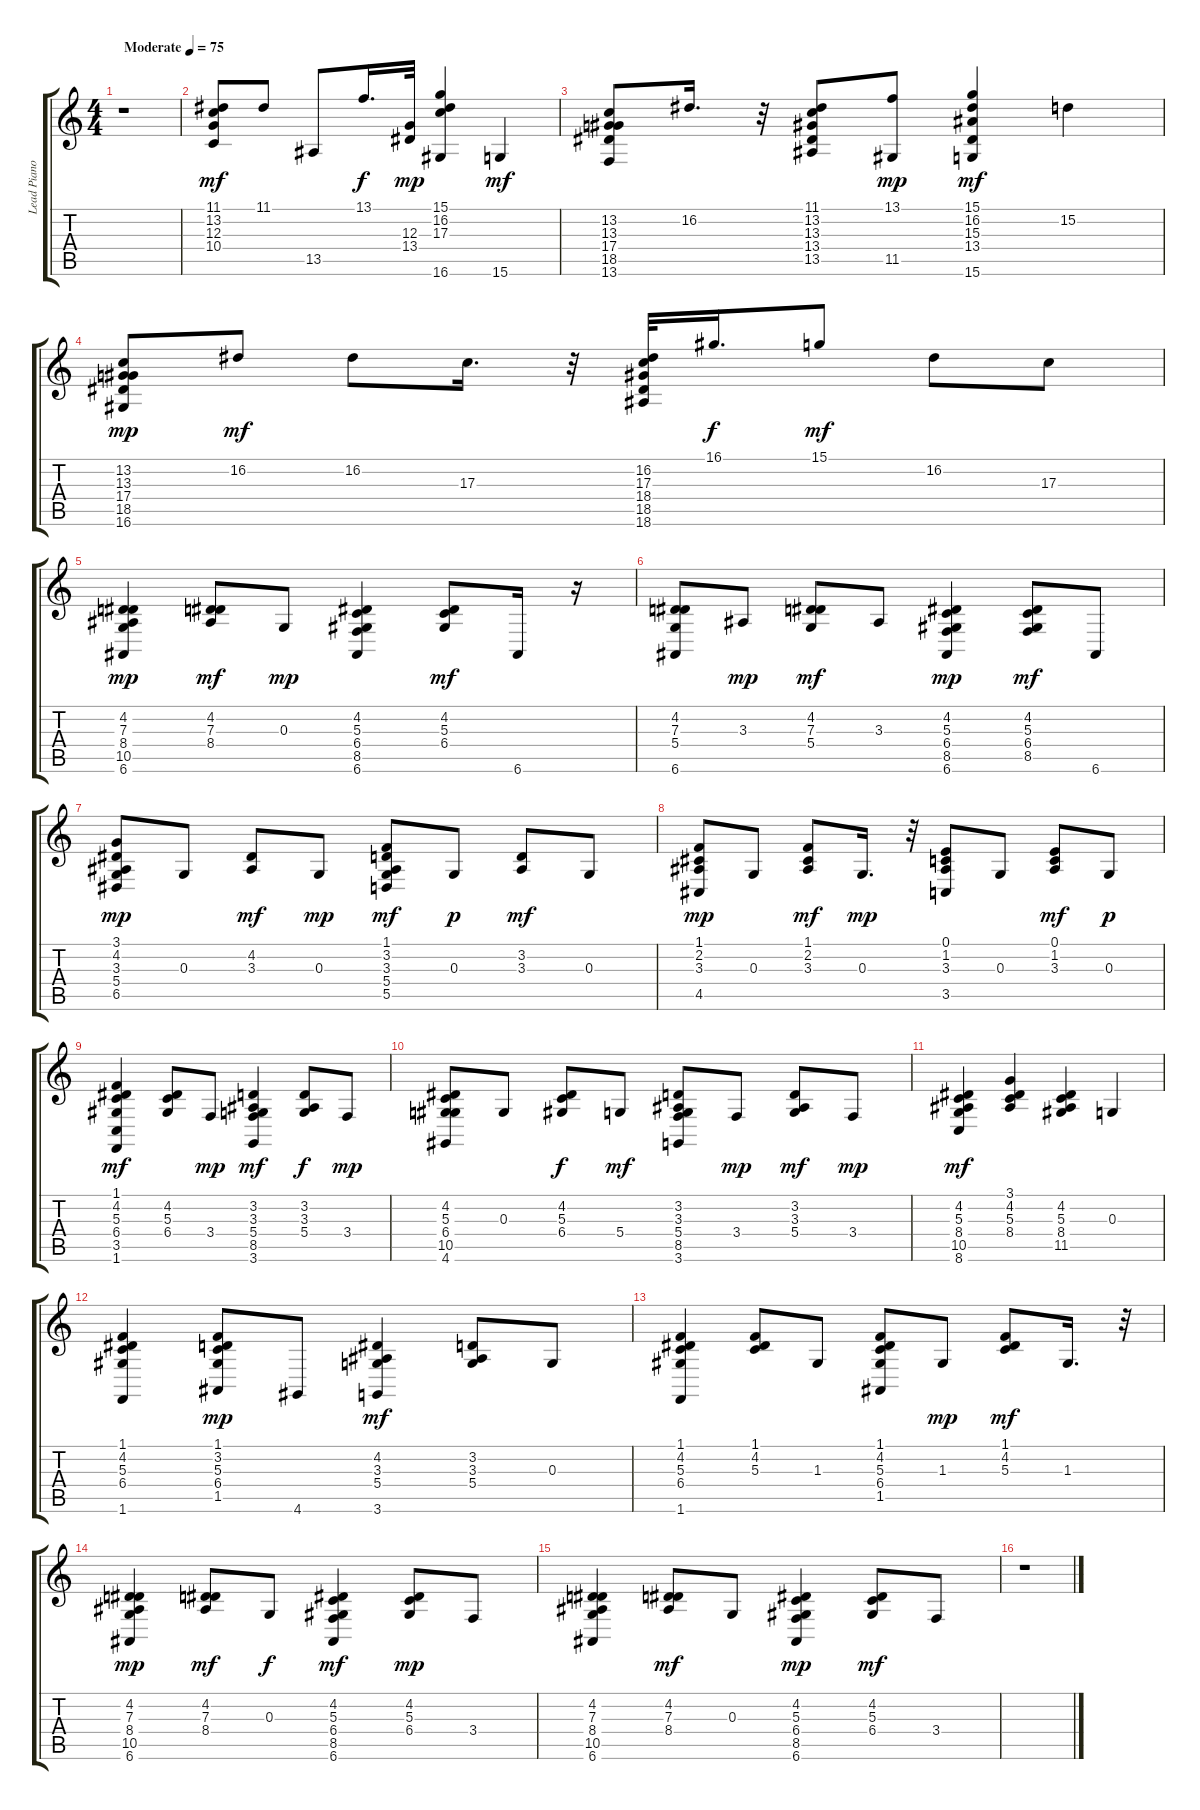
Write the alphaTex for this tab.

\track ("Lead Piano" "Lead Piano") {instrument acousticgrandpiano}
\staff {score tabs}
\tuning (E4 B3 G3 D3 A2 E2) {hide}
\ts (4 4)
\tempo (75 "Moderate")
\clef g2
\ks c
r.1{dy mf instrument acousticgrandpiano} |
(11.1 13.2 12.3 10.4).8 11.1.8 13.5.8 13.1.16{d dy f} (12.3 13.4).32{dy mp} (15.1 16.2 17.3 16.6).4 15.6.4{dy mf} |
(13.2 13.3 17.4 18.5 13.6).8 16.2.16{d} r.32 (11.1 13.2 13.3 13.4 13.5).8 (13.1 11.5).8{dy mp} (15.1 16.2 15.3 13.4 15.6).4{dy mf} 15.2.4 |
(13.2 13.3 17.4 18.5 16.6).8{dy mp} 16.2.8{dy mf} 16.2.8 17.3.16{d} r.32 (16.2 17.3 18.4 18.5 18.6).32 16.1.16{d dy f} 15.1.8{dy mf} 16.2.8 17.3.8 |
(4.2 7.3 8.4 10.5 6.6).4{dy mp} (4.2 7.3 8.4).8{dy mf} 0.3.8{dy mp} (4.2 5.3 6.4 8.5 6.6).4 (4.2 5.3 6.4).8{dy mf} 6.6.16 r.16 |
(4.2 7.3 5.4 6.6).8 3.3.8{dy mp} (4.2 7.3 5.4).8{dy mf} 3.3.8 (4.2 5.3 6.4 8.5 6.6).4{dy mp} (4.2 5.3 6.4 8.5).8{dy mf} 6.6.8 |
(3.1 4.2 3.3 5.4 6.5).8{dy mp} 0.3.8 (4.2 3.3).8{dy mf} 0.3.8{dy mp} (1.1 3.2 3.3 5.4 5.5).8{dy mf} 0.3.8{dy p} (3.2 3.3).8{dy mf} 0.3.8 |
(1.1 2.2 3.3 4.5).8{dy mp} 0.3.8 (1.1 2.2 3.3).8{dy mf} 0.3.16{d dy mp} r.32 (0.1 1.2 3.3 3.5).8 0.3.8 (0.1 1.2 3.3).8{dy mf} 0.3.8{dy p} |
(1.1 4.2 5.3 6.4 3.5 1.6).4{dy mf} (4.2 5.3 6.4).8 3.4.8{dy mp} (3.2 3.3 5.4 8.5 3.6).4{dy mf} (3.2 3.3 5.4).8{dy f} 3.4.8{dy mp} |
(4.2 5.3 6.4 10.5 4.6).8 0.3.8 (4.2 5.3 6.4).8{dy f} 5.4.8{dy mf} (3.2 3.3 5.4 8.5 3.6).8 3.4.8{dy mp} (3.2 3.3 5.4).8{dy mf} 3.4.8{dy mp} |
(4.2 5.3 8.4 10.5 8.6).4{dy mf} (3.1 4.2 5.3 8.4).4 (4.2 5.3 8.4 11.5).4 0.3.4 |
(1.1 4.2 5.3 6.4 1.6).4 (1.1 3.2 5.3 6.4 1.5).8{dy mp} 4.6.8 (4.2 3.3 5.4 3.6).4{dy mf} (3.2 3.3 5.4).8 0.3.8 |
(1.1 4.2 5.3 6.4 1.6).4 (1.1 4.2 5.3).8 1.3.8 (1.1 4.2 5.3 6.4 1.5).8 1.3.8{dy mp} (1.1 4.2 5.3).8{dy mf} 1.3.16{d} r.32 |
(4.2 7.3 8.4 10.5 6.6).4{dy mp} (4.2 7.3 8.4).8{dy mf} 0.3.8{dy f} (4.2 5.3 6.4 8.5 6.6).4{dy mf} (4.2 5.3 6.4).8{dy mp} 3.4.8 |
(4.2 7.3 8.4 10.5 6.6).4 (4.2 7.3 8.4).8{dy mf} 0.3.8 (4.2 5.3 6.4 8.5 6.6).4{dy mp} (4.2 5.3 6.4).8{dy mf} 3.4.8 |
r.1
